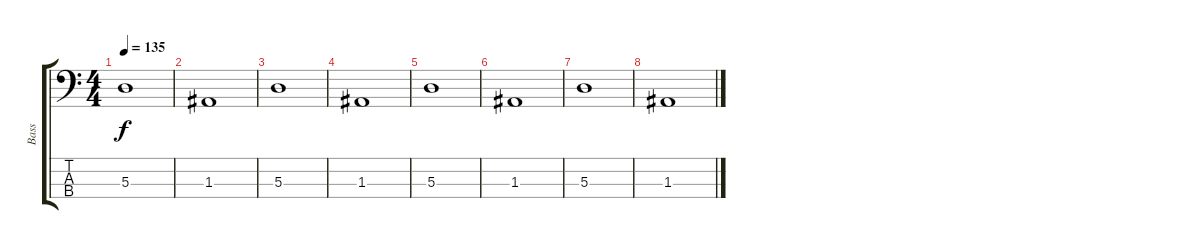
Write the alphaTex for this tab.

\track ("Bass" "Bass") {instrument electricbassfinger}
\staff {score tabs}
\tuning (G2 D2 A1 E1) {hide}
\ts (4 4)
\tempo 135
\clef f4
\ks c
5.3.1{dy f} |
1.3.1 |
5.3.1 |
1.3.1 |
5.3.1 |
1.3.1 |
5.3.1 |
1.3.1
